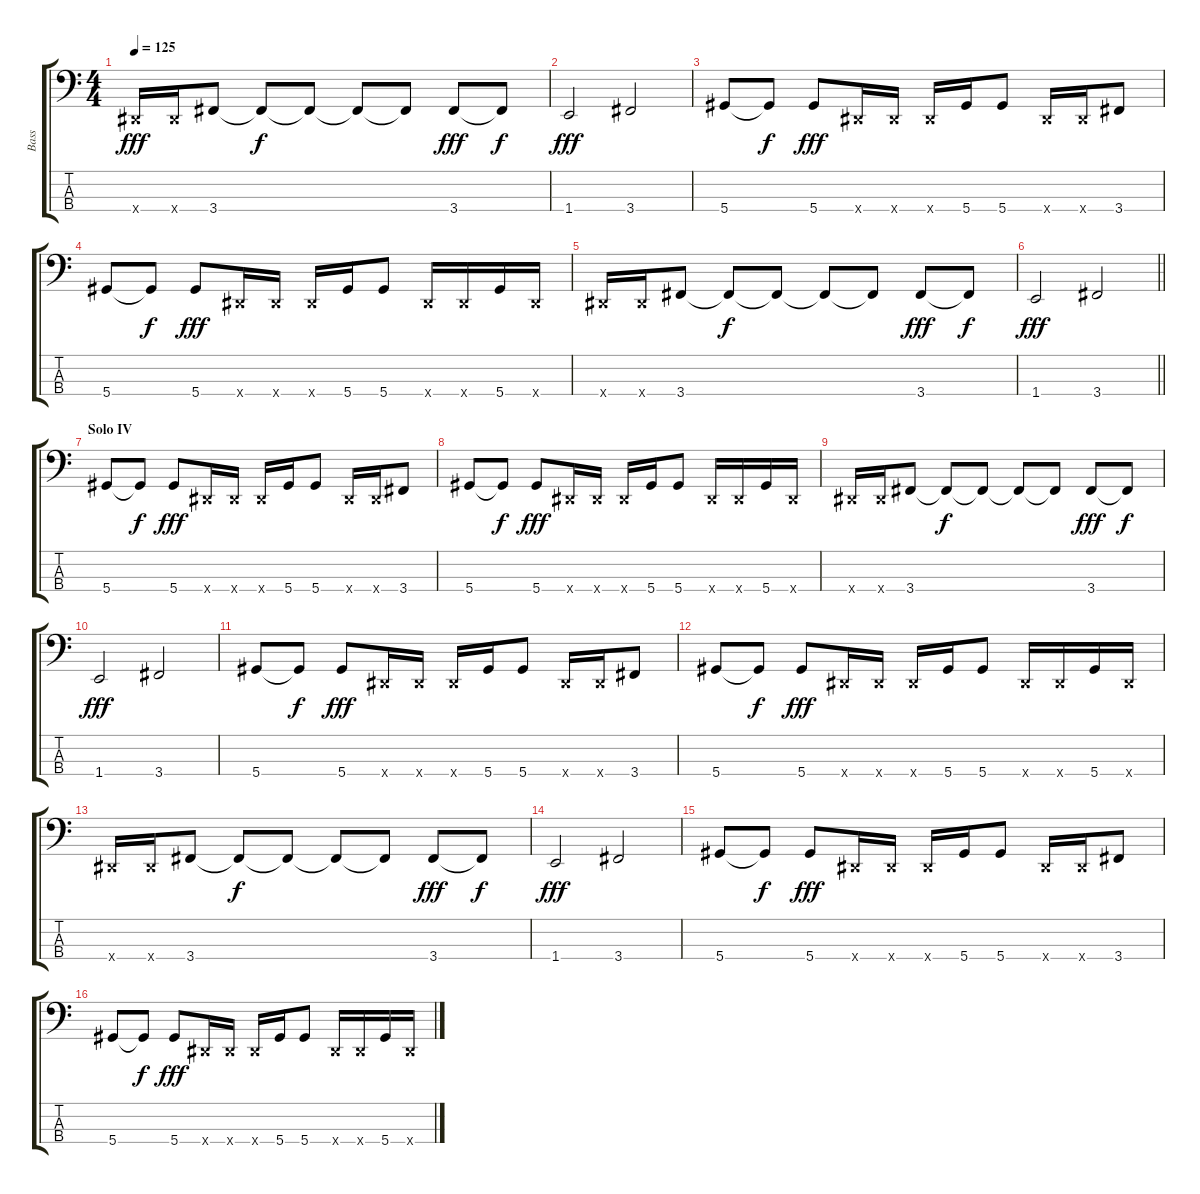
\track ("Bass" "Bass") {instrument electricbassfinger}
\staff {score tabs}
\tuning (Gb2 Db2 Ab1 Eb1) {hide}
\ts (4 4)
\tempo 125
\clef f4
\ks c
0.4{x}.16{dy fff} 0.4{x}.16 3.4.8 3.4{t}.8{dy f} 3.4{t}.8 3.4{t}.8 3.4{t}.8 3.4.8{dy fff} 3.4{t}.8{dy f} |
1.4.2{dy fff} 3.4.2 |
5.4.8 5.4{t}.8{dy f} 5.4.8{dy fff} 0.4{x}.16 0.4{x}.16 0.4{x}.16 5.4.16 5.4.8 0.4{x}.16 0.4{x}.16 3.4.8 |
5.4.8 5.4{t}.8{dy f} 5.4.8{dy fff} 0.4{x}.16 0.4{x}.16 0.4{x}.16 5.4.16 5.4.8 0.4{x}.16 0.4{x}.16 5.4.16 0.4{x}.16 |
0.4{x}.16 0.4{x}.16 3.4.8 3.4{t}.8{dy f} 3.4{t}.8 3.4{t}.8 3.4{t}.8 3.4.8{dy fff} 3.4{t}.8{dy f} |
\barLineRight lightlight
1.4.2{dy fff} 3.4.2 |
\section ("" "Solo IV")
5.4.8 5.4{t}.8{dy f} 5.4.8{dy fff} 0.4{x}.16 0.4{x}.16 0.4{x}.16 5.4.16 5.4.8 0.4{x}.16 0.4{x}.16 3.4.8 |
5.4.8 5.4{t}.8{dy f} 5.4.8{dy fff} 0.4{x}.16 0.4{x}.16 0.4{x}.16 5.4.16 5.4.8 0.4{x}.16 0.4{x}.16 5.4.16 0.4{x}.16 |
0.4{x}.16 0.4{x}.16 3.4.8 3.4{t}.8{dy f} 3.4{t}.8 3.4{t}.8 3.4{t}.8 3.4.8{dy fff} 3.4{t}.8{dy f} |
1.4.2{dy fff} 3.4.2 |
5.4.8 5.4{t}.8{dy f} 5.4.8{dy fff} 0.4{x}.16 0.4{x}.16 0.4{x}.16 5.4.16 5.4.8 0.4{x}.16 0.4{x}.16 3.4.8 |
5.4.8 5.4{t}.8{dy f} 5.4.8{dy fff} 0.4{x}.16 0.4{x}.16 0.4{x}.16 5.4.16 5.4.8 0.4{x}.16 0.4{x}.16 5.4.16 0.4{x}.16 |
0.4{x}.16 0.4{x}.16 3.4.8 3.4{t}.8{dy f} 3.4{t}.8 3.4{t}.8 3.4{t}.8 3.4.8{dy fff} 3.4{t}.8{dy f} |
1.4.2{dy fff} 3.4.2 |
5.4.8 5.4{t}.8{dy f} 5.4.8{dy fff} 0.4{x}.16 0.4{x}.16 0.4{x}.16 5.4.16 5.4.8 0.4{x}.16 0.4{x}.16 3.4.8 |
5.4.8 5.4{t}.8{dy f} 5.4.8{dy fff} 0.4{x}.16 0.4{x}.16 0.4{x}.16 5.4.16 5.4.8 0.4{x}.16 0.4{x}.16 5.4.16 0.4{x}.16
